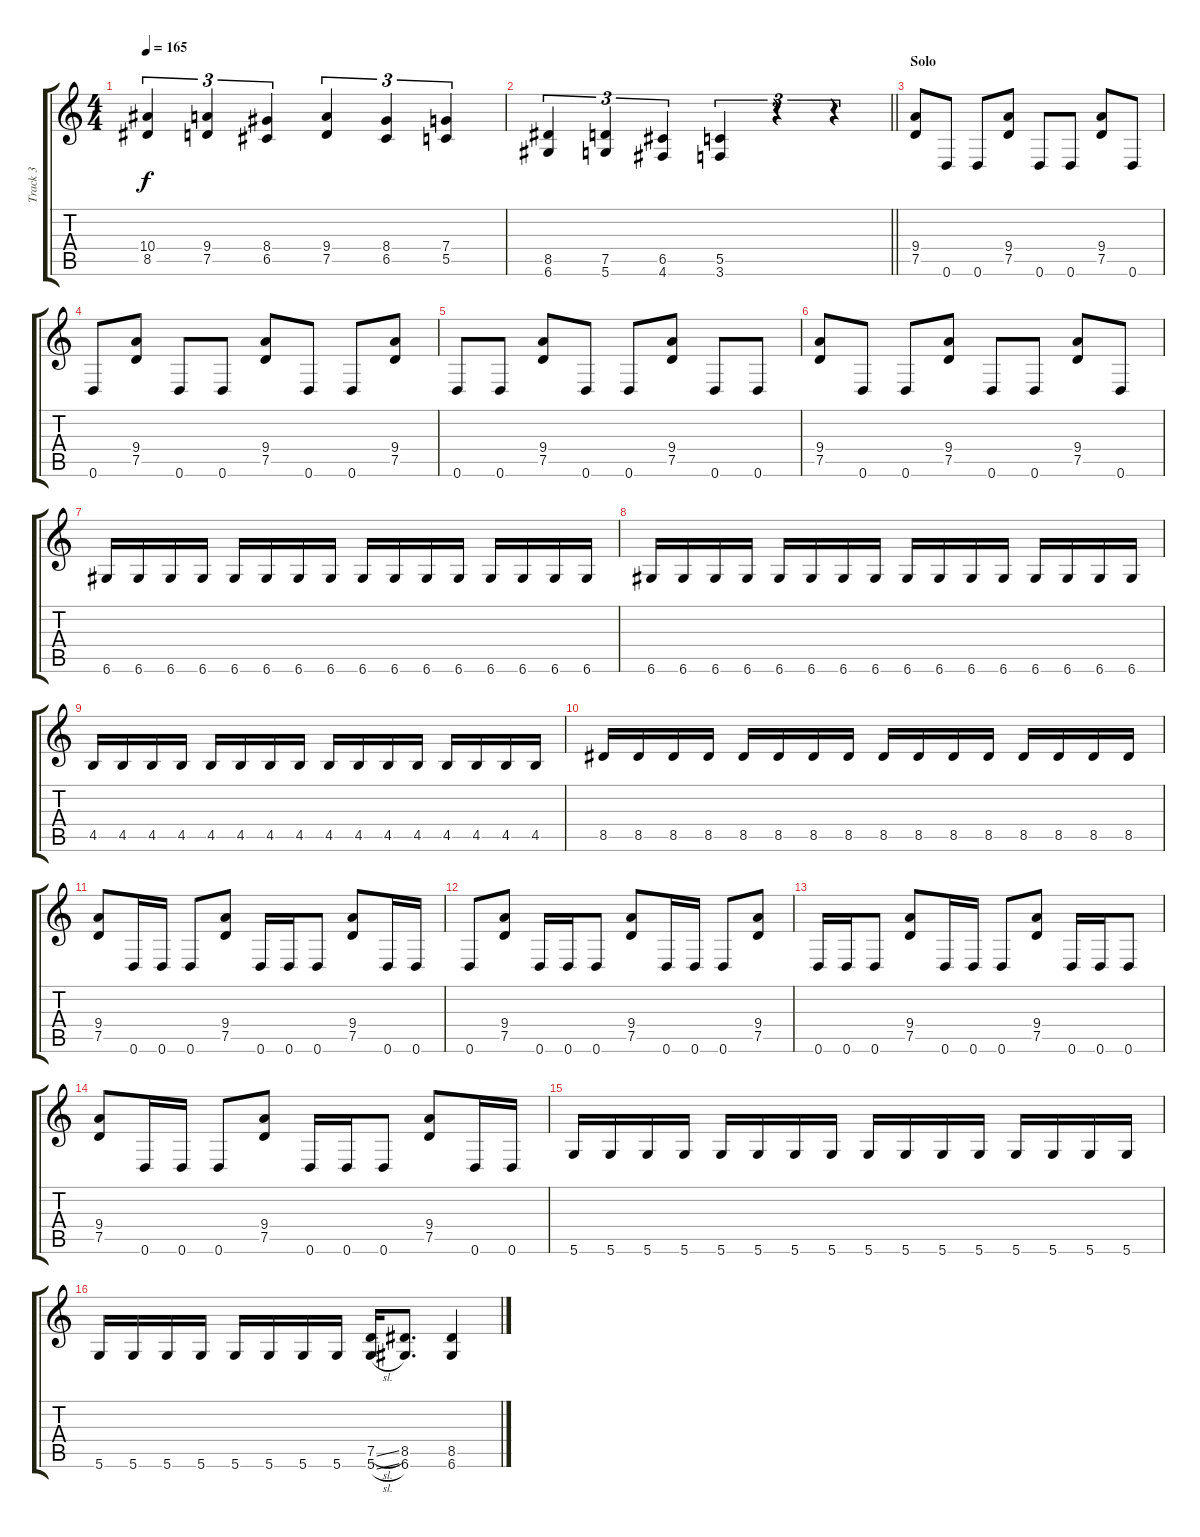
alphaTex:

\track ("Track 3" "Track 3") {instrument overdrivenguitar}
\staff {score tabs}
\tuning (D4 A3 F3 C3 G2 D2) {hide}
\ts (4 4)
\tempo 165
\clef g2
\ks c
(10.4 8.5).4{tu (3 2) dy f} (9.4 7.5).4{tu (3 2)} (8.4 6.5).4{tu (3 2)} (9.4 7.5).4{tu (3 2)} (8.4 6.5).4{tu (3 2)} (7.4 5.5).4{tu (3 2)} |
\barLineRight lightlight
(8.5 6.6).4{tu (3 2)} (7.5 5.6).4{tu (3 2)} (6.5 4.6).4{tu (3 2)} (5.5 3.6).4{tu (3 2)} r.4{tu (3 2)} r.4{tu (3 2)} |
\section ("" "Solo")
(9.4 7.5).8 0.6.8 0.6.8 (9.4 7.5).8 0.6.8 0.6.8 (9.4 7.5).8 0.6.8 |
0.6.8 (9.4 7.5).8 0.6.8 0.6.8 (9.4 7.5).8 0.6.8 0.6.8 (9.4 7.5).8 |
0.6.8 0.6.8 (9.4 7.5).8 0.6.8 0.6.8 (9.4 7.5).8 0.6.8 0.6.8 |
(9.4 7.5).8 0.6.8 0.6.8 (9.4 7.5).8 0.6.8 0.6.8 (9.4 7.5).8 0.6.8 |
6.6.16 6.6.16 6.6.16 6.6.16 6.6.16 6.6.16 6.6.16 6.6.16 6.6.16 6.6.16 6.6.16 6.6.16 6.6.16 6.6.16 6.6.16 6.6.16 |
6.6.16 6.6.16 6.6.16 6.6.16 6.6.16 6.6.16 6.6.16 6.6.16 6.6.16 6.6.16 6.6.16 6.6.16 6.6.16 6.6.16 6.6.16 6.6.16 |
4.5.16 4.5.16 4.5.16 4.5.16 4.5.16 4.5.16 4.5.16 4.5.16 4.5.16 4.5.16 4.5.16 4.5.16 4.5.16 4.5.16 4.5.16 4.5.16 |
8.5.16 8.5.16 8.5.16 8.5.16 8.5.16 8.5.16 8.5.16 8.5.16 8.5.16 8.5.16 8.5.16 8.5.16 8.5.16 8.5.16 8.5.16 8.5.16 |
(9.4 7.5).8 0.6.16 0.6.16 0.6.8 (9.4 7.5).8 0.6.16 0.6.16 0.6.8 (9.4 7.5).8 0.6.16 0.6.16 |
0.6.8 (9.4 7.5).8 0.6.16 0.6.16 0.6.8 (9.4 7.5).8 0.6.16 0.6.16 0.6.8 (9.4 7.5).8 |
0.6.16 0.6.16 0.6.8 (9.4 7.5).8 0.6.16 0.6.16 0.6.8 (9.4 7.5).8 0.6.16 0.6.16 0.6.8 |
(9.4 7.5).8 0.6.16 0.6.16 0.6.8 (9.4 7.5).8 0.6.16 0.6.16 0.6.8 (9.4 7.5).8 0.6.16 0.6.16 |
5.6.16 5.6.16 5.6.16 5.6.16 5.6.16 5.6.16 5.6.16 5.6.16 5.6.16 5.6.16 5.6.16 5.6.16 5.6.16 5.6.16 5.6.16 5.6.16 |
5.6.16 5.6.16 5.6.16 5.6.16 5.6.16 5.6.16 5.6.16 5.6.16 (7.5{sl} 5.6{sl}).16 (8.5 6.6).8{d} (8.5 6.6).4
